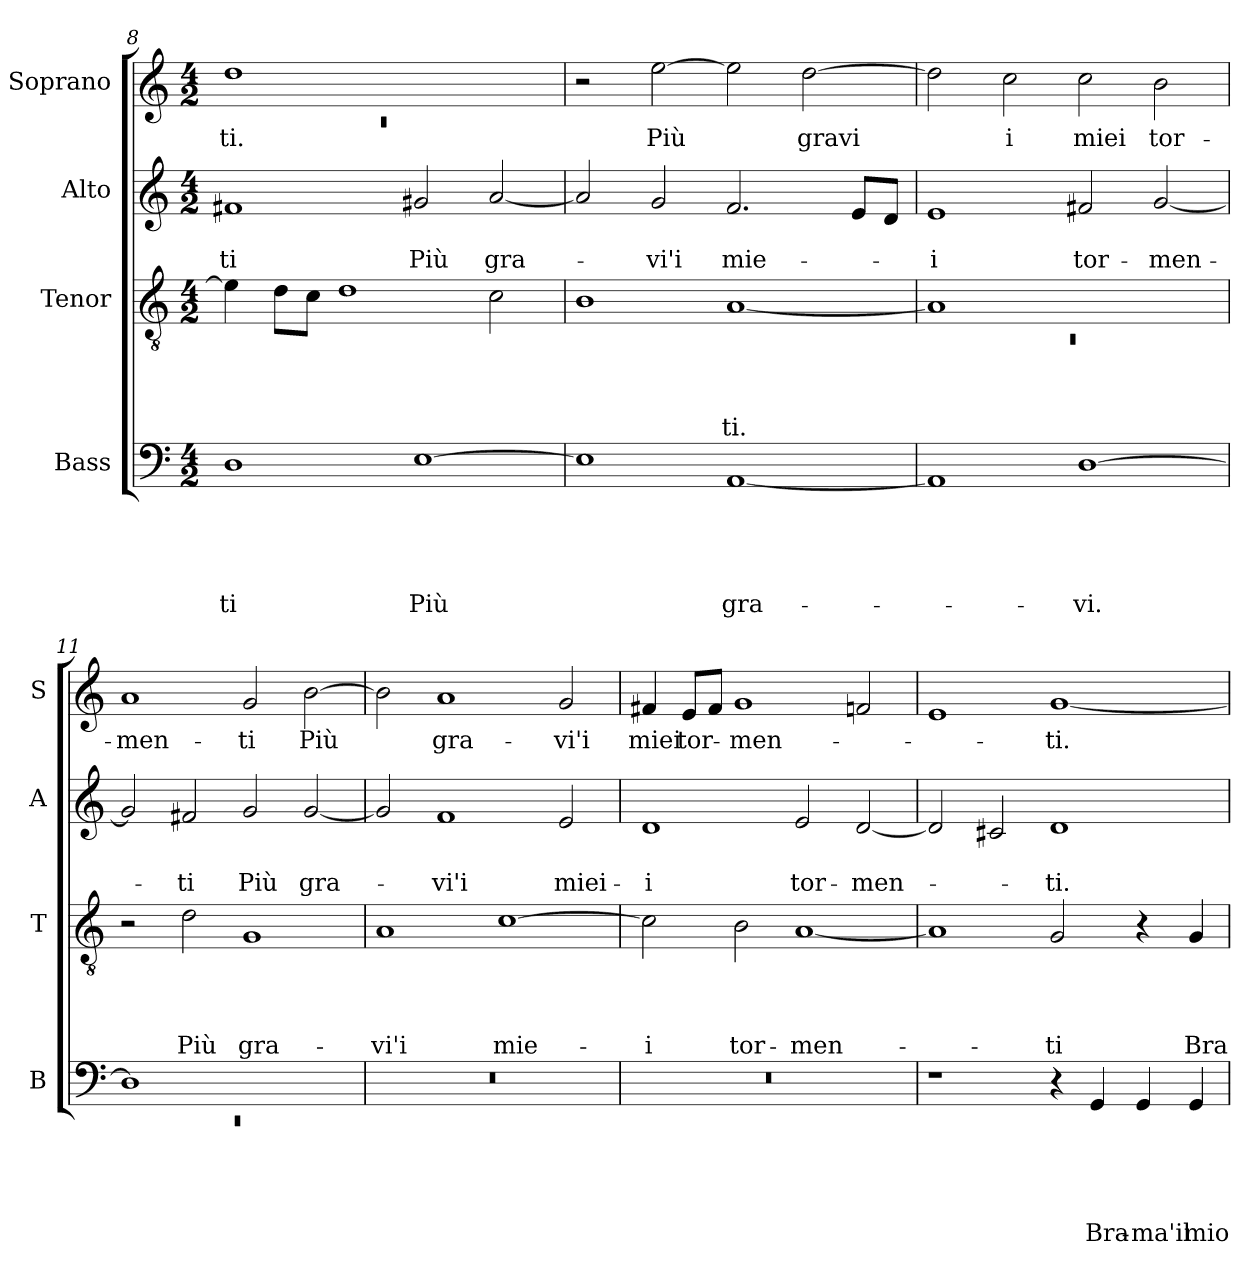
**kern	**text	**text	**text	**text	**text	**kern	**text	**text	**text	**text	**kern	**text	**text	**kern	**text
*part4	*part4	*part4	*part4	*part4	*part4	*part3	*part3	*part3	*part3	*part3	*part2	*part2	*part2	*part1	*part1
*staff4	*staff4	*staff4	*staff4	*staff4	*staff4	*staff3	*staff3	*staff3	*staff3	*staff3	*staff2	*staff2	*staff2	*staff1	*staff1
*I"Bass	*	*	*	*	*	*I"Tenor	*	*	*	*	*I"Alto	*	*	*I"Soprano	*
*I'B	*	*	*	*	*	*I'T	*	*	*	*	*I'A	*	*	*I'S	*
*clefF4	*	*	*	*	*	*clefGv2	*	*	*	*	*clefG2	*	*	*clefG2	*
*k[]	*	*	*	*	*	*k[]	*	*	*	*	*k[]	*	*	*k[]	*
*C:	*	*	*	*	*	*C:	*	*	*	*	*C:	*	*	*C:	*
*M4/2	*	*	*	*	*	*M4/2	*	*	*	*	*M4/2	*	*	*M4/2	*
=8	=8	=8	=8	=8	=8	=8	=8	=8	=8	=8	=8	=8	=8	=8	=8
*	*	*	*	*	*	*	*	*	*	*	*	*	*	*^	*
!	!	!	!	!	!LO:LY:b:rj	!	!	!	!	!	!	!	!LO:LY:b:rj	!	!LO:N:vis=1	!LO:LY:b
1D	.	.	.	.	-ti	4e\]	.	.	.	.	1f#X	.	-ti	1dd	0rc	-ti.
.	.	.	.	.	.	8d\L	.	.	.	.	.	.	.	.	.	.
.	.	.	.	.	.	8c\J	.	.	.	.	.	.	.	.	.	.
.	.	.	.	.	.	1d	.	.	.	.	.	.	.	.	.	.
!	!	!	!	!	!LO:LY:b	!	!	!	!	!	!	!	!LO:LY:b	!	!	!
[>1E	.	.	.	.	Più	.	.	.	.	.	2g#X/	.	Più	1ryy	.	.
!	!	!	!	!	!	!	!	!	!	!	!	!	!LO:LY:b	!	!	!
.	.	.	.	.	.	2c\	.	.	.	.	[<2a/	.	gra-	.	.	.
*	*	*	*	*	*	*	*	*	*	*	*	*	*	*v	*v	*
=9	=9	=9	=9	=9	=9	=9	=9	=9	=9	=9	=9	=9	=9	=9	=9
1E]	.	.	.	.	.	1B	.	.	.	.	2a/]	.	.	2r	.
!	!	!	!	!	!	!	!	!	!	!	!	!	!LO:LY:b	!	!LO:LY:b
.	.	.	.	.	.	.	.	.	.	.	2g/	.	-vi'i	[>2ee\	Più
!	!	!	!	!	!LO:LY:b	!	!	!	!	!LO:LY:b	!	!	!LO:LY:b	!	!
[<1AA	.	.	.	.	gra-	[<1A	.	.	.	-ti.	2.f/	.	mie-	2ee\]	.
!	!	!	!	!	!	!	!	!	!	!	!	!	!	!	!LO:LY:b
.	.	.	.	.	.	.	.	.	.	.	.	.	.	[<2dd\	gravi
.	.	.	.	.	.	.	.	.	.	.	8e/L	.	.	.	.
.	.	.	.	.	.	.	.	.	.	.	8d/J	.	.	.	.
!!LO:LB:g=z
=10	=10	=10	=10	=10	=10	=10	=10	=10	=10	=10	=10	=10	=10	=10	=10
*	*	*	*	*	*	*^	*	*	*	*	*	*	*	*	*
!	!	!	!	!	!	!	!LO:N:vis=1	!	!	!	!	!	!	!LO:LY:b:rj	!	!
1AA]	.	.	.	.	.	1A]	0rC	.	.	.	.	1e	.	-i	2dd\]	.
!	!	!	!	!	!	!	!	!	!	!	!	!	!	!	!	!LO:LY:b
.	.	.	.	.	.	.	.	.	.	.	.	.	.	.	2cc\	i
!	!	!	!	!	!LO:LY:b	!	!	!	!	!	!	!	!	!LO:LY:b	!	!LO:LY:b
[>1D	.	.	.	.	-vi.	1ryy	.	.	.	.	.	2f#X/	.	tor-	2cc\	miei
!	!	!	!	!	!	!	!	!	!	!	!	!	!	!LO:LY:b	!	!LO:LY:b
.	.	.	.	.	.	.	.	.	.	.	.	[<2g/	.	-men-	2b\	tor-
*	*	*	*	*	*	*v	*v	*	*	*	*	*	*	*	*	*
=11	=11	=11	=11	=11	=11	=11	=11	=11	=11	=11	=11	=11	=11	=11	=11
*^	*	*	*	*	*	*	*	*	*	*	*	*	*	*	*
!	!LO:N:vis=1	!	!	!	!	!	!	!	!	!	!	!	!	!	!	!LO:LY:b
1D]	0rEE	.	.	.	.	.	2r	.	.	.	.	2g/]	.	.	1a	-men-
!	!	!	!	!	!	!	!	!	!	!	!LO:LY:b	!	!	!LO:LY:b	!	!
.	.	.	.	.	.	.	2d\	.	.	.	Più	2f#X/	.	-ti	.	.
!	!	!	!	!	!	!	!	!	!	!	!LO:LY:b	!	!	!LO:LY:b	!	!LO:LY:b
1ryy	.	.	.	.	.	.	1G	.	.	.	gra-	2g/	.	Più	2g/	-ti
!	!	!	!	!	!	!	!	!	!	!	!	!	!	!LO:LY:b	!	!LO:LY:b
.	.	.	.	.	.	.	.	.	.	.	.	[<2g/	.	gra-	[>2b\	Più
*v	*v	*	*	*	*	*	*	*	*	*	*	*	*	*	*	*
=12	=12	=12	=12	=12	=12	=12	=12	=12	=12	=12	=12	=12	=12	=12	=12
!LO:N:vis=1	!	!	!	!	!	!	!	!	!	!LO:LY:b	!	!	!	!	!
0r	.	.	.	.	.	1A	.	.	.	-vi'i	2g/]	.	.	2b\]	.
!	!	!	!	!	!	!	!	!	!	!	!	!	!LO:LY:b	!	!LO:LY:b
.	.	.	.	.	.	.	.	.	.	.	1f	.	-vi'i	1a	gra-
!	!	!	!	!	!	!	!	!	!	!LO:LY:b	!	!	!	!	!
.	.	.	.	.	.	[>1c	.	.	.	mie-	.	.	.	.	.
!	!	!	!	!	!	!	!	!	!	!	!	!	!LO:LY:b	!	!LO:LY:b
.	.	.	.	.	.	.	.	.	.	.	2e/	.	miei-	2g/	-vi'i
!!LO:PB:g=z
=13	=13	=13	=13	=13	=13	=13	=13	=13	=13	=13	=13	=13	=13	=13	=13
!LO:N:vis=1	!	!	!	!	!	!	!	!	!	!LO:LY:b	!	!	!LO:LY:b:rj	!	!LO:LY:b
0r	.	.	.	.	.	2c\]	.	.	.	-i	1d	.	-i	4f#X/	miei
!	!	!	!	!	!	!	!	!	!	!	!	!	!	!	!LO:LY:b
.	.	.	.	.	.	.	.	.	.	.	.	.	.	8e/L	tor-
.	.	.	.	.	.	.	.	.	.	.	.	.	.	8f#/J	.
!	!	!	!	!	!	!	!	!	!	!LO:LY:b	!	!	!	!	!LO:LY:b
.	.	.	.	.	.	2B\	.	.	.	tor-	.	.	.	1g	-men-
!	!	!	!	!	!	!	!	!	!	!LO:LY:b	!	!	!LO:LY:b	!	!
.	.	.	.	.	.	[<1A	.	.	.	-men-	2e/	.	tor-	.	.
!	!	!	!	!	!	!	!	!	!	!	!	!	!LO:LY:b	!	!
.	.	.	.	.	.	.	.	.	.	.	[<2d/	.	-men-	2fn/	.
=14	=14	=14	=14	=14	=14	=14	=14	=14	=14	=14	=14	=14	=14	=14	=14
1r	.	.	.	.	.	1A]	.	.	.	.	2d/]	.	.	1e	.
.	.	.	.	.	.	.	.	.	.	.	2c#X/	.	.	.	.
!	!	!	!	!	!	!	!	!	!	!LO:LY:b	!	!	!LO:LY:b	!	!LO:LY:b
4r	.	.	.	.	.	2G/	.	.	.	-ti	1d	.	-ti.	[<1g	-ti.
!	!	!	!	!	!LO:LY:b	!	!	!	!	!	!	!	!	!	!
4GG/	.	.	.	.	Bra-	.	.	.	.	.	.	.	.	.	.
!	!	!	!	!	!LO:LY:b	!	!	!	!	!	!	!	!	!	!
4GG/	.	.	.	.	-ma'il	4r	.	.	.	.	.	.	.	.	.
!	!	!	!	!	!LO:LY:b	!	!	!	!	!LO:LY:b	!	!	!	!	!
4GG/	.	.	.	.	mio	4G/	.	.	.	Bra-	.	.	.	.	.
=	=	=	=	=	=	=	=	=	=	=	=	=	=	=	=
*-	*-	*-	*-	*-	*-	*-	*-	*-	*-	*-	*-	*-	*-	*-	*-
